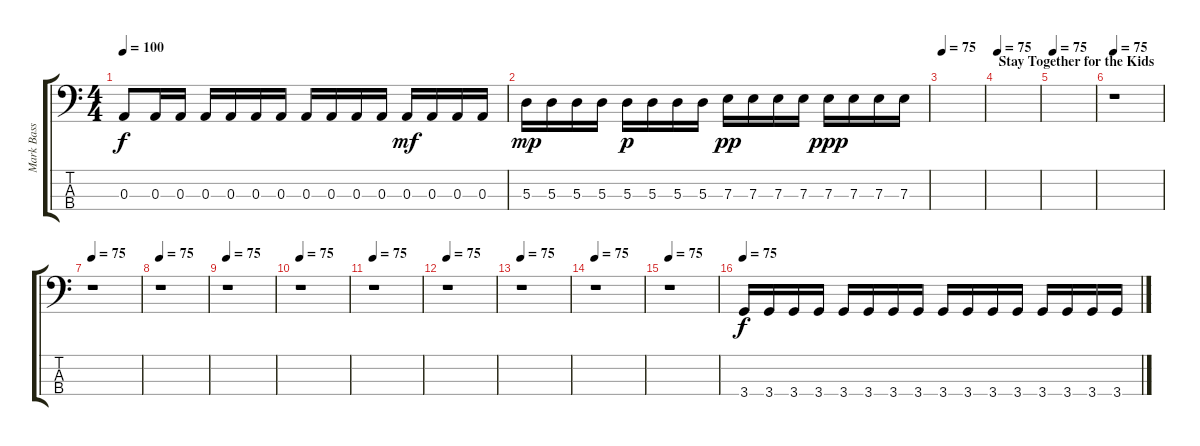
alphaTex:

\track ("Mark Bass" "Mark Bass") {instrument electricbasspick}
\staff {score tabs}
\tuning (G2 D2 A1 E1) {hide}
\ts (4 4)
\tempo 100
\clef f4
\ks c
0.3.8{dy f} 0.3.16 0.3.16 0.3.16 0.3.16 0.3.16 0.3.16 0.3.16 0.3.16 0.3.16 0.3.16 0.3.16{dy mf} 0.3.16 0.3.16 0.3.16 |
5.3.16{dy mp} 5.3.16 5.3.16 5.3.16 5.3.16{dy p} 5.3.16 5.3.16 5.3.16 7.3.16{dy pp} 7.3.16 7.3.16 7.3.16 7.3.16{dy ppp} 7.3.16 7.3.16 7.3.16 |
\tempo 75
|
\section ("" "Stay Together for the Kids")
\tempo 75
|
\tempo 75
|
\tempo 75
r.1 |
\tempo 75
r.1 |
\tempo 75
r.1 |
\tempo 75
r.1 |
\tempo 75
r.1 |
\tempo 75
r.1 |
\tempo 75
r.1 |
\tempo 75
r.1 |
\tempo 75
r.1 |
\tempo 75
r.1 |
\tempo 75
3.4.16{dy f} 3.4.16 3.4.16 3.4.16 3.4.16 3.4.16 3.4.16 3.4.16 3.4.16 3.4.16 3.4.16 3.4.16 3.4.16 3.4.16 3.4.16 3.4.16
